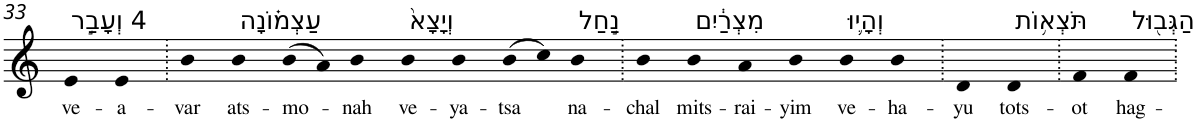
**kern	**text
*part1	*part1
*staff1	*staff1
*I"Piano	*
*I'Pno	*
!!LO:PB:g=z
*clefG2	*
*k[]	*
=33	=33
!LO:TX:a:t=4 וְעָבַ֣ר	!
!	!LO:LY:b
4e	ve-
!	!LO:LY:b
4e	-a-
=34.	=34.
!	!LO:LY:b
4b	-var
!LO:TX:a:t=עַצְמ֗וֹנָה	!
!	!LO:LY:b
4b	ats-
!	!LO:LY:b
(>8b	-mo-
8a)	.
!	!LO:LY:b
4b	-nah
!LO:TX:a:t=וְיָצָא֙	!
!	!LO:LY:b
4b	ve-
!	!LO:LY:b
4b	-ya-
!	!LO:LY:b
(>8b	-tsa
8cc)	.
!LO:TX:a:t=נַ֣חַל	!
!	!LO:LY:b
4b	na-
=35.	=35.
!	!LO:LY:b
4b	-chal
!LO:TX:a:t=מִצְרַ֔יִם	!
!	!LO:LY:b
4b	mits-
!	!LO:LY:b
4a	-rai-
!	!LO:LY:b
4b	-yim
!LO:TX:a:t=וְהָי֛וּ	!
!	!LO:LY:b
4b	ve-
!	!LO:LY:b
4b	-ha-
=36.	=36.
!	!LO:LY:b
4d	-yu
!LO:TX:a:t=תֹּצְא֥וֹת	!
!	!LO:LY:b
4d	tots-
=37.	=37.
!	!LO:LY:b
4f	-ot
!LO:TX:a:t=הַגְּב֖וּל	!
!	!LO:LY:b
4f	hag-
=.	=.
*-	*-
